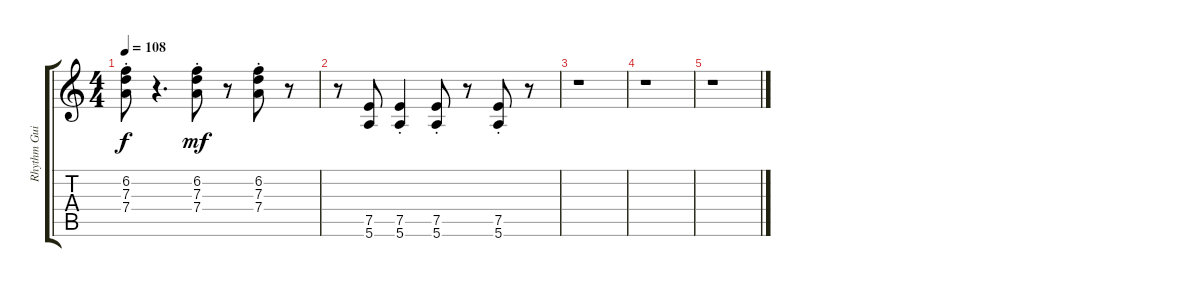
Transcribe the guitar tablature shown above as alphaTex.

\track ("Rhythm Guitar II (Mick)" "Rhythm Gui") {instrument electricguitarjazz}
\staff {score tabs}
\tuning (E4 B3 G3 D3 A2 E2) {hide}
\ts (4 4)
\tempo 108
\clef g2
\ks c
(6.2{st} 7.3{st} 7.4{st}).8{dy f} r.4{d} (6.2{st} 7.3{st} 7.4{st}).8{dy mf} r.8 (6.2{st} 7.3{st} 7.4{st}).8 r.8 |
r.8 (7.5 5.6).8 (7.5{st} 5.6{st}).4 (7.5{st} 5.6{st}).8 r.8 (7.5{st} 5.6{st}).8 r.8 |
r.1 |
r.1 |
r.1
